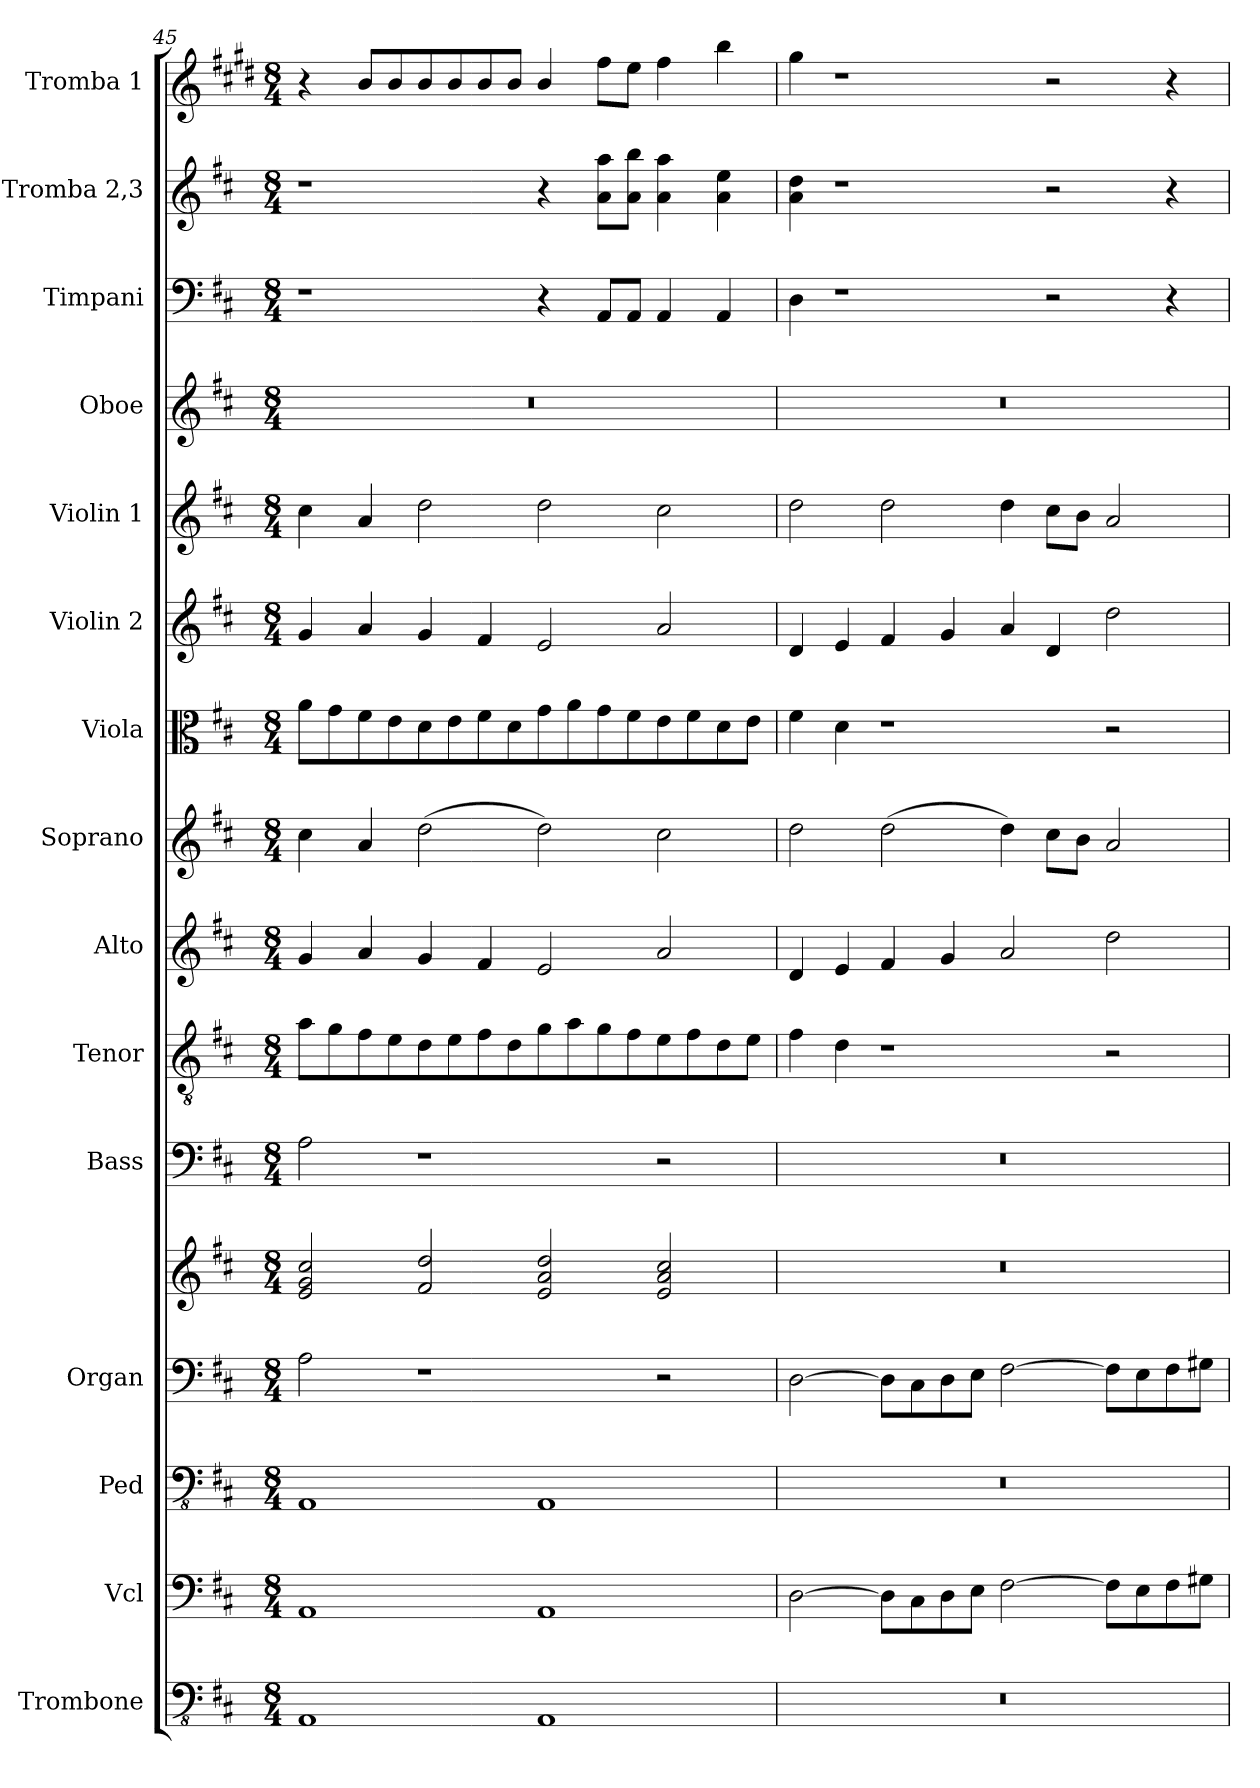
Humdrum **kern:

**kern	**kern	**kern	**kern	**kern	**kern	**kern	**kern	**kern	**kern	**kern	**kern	**kern	**kern	**kern	**kern
*part15	*part14	*part13	*part12	*part12	*part11	*part10	*part9	*part8	*part7	*part6	*part5	*part4	*part3	*part2	*part1
*staff16	*staff15	*staff14	*staff13	*staff12	*staff11	*staff10	*staff9	*staff8	*staff7	*staff6	*staff5	*staff4	*staff3	*staff2	*staff1
*I"Trombone	*I"Vcl	*I"Ped	*I"Organ	*	*I"Bass	*I"Tenor	*I"Alto	*I"Soprano	*I"Viola	*I"Violin 2	*I"Violin 1	*I"Oboe	*I"Timpani	*I"Tromba 2,3	*I"Tromba 1
*I'Trb	*	*	*	*	*	*	*	*I'S	*	*	*	*I'Ob	*I'Timp	*	*
*clefFv4	*clefF4	*clefFv4	*clefF4	*clefG2	*clefF4	*clefGv2	*clefG2	*clefG2	*clefC3	*clefG2	*clefG2	*clefG2	*clefF4	*clefG2	*clefG2
*	*	*	*	*	*	*	*	*	*	*	*	*	*	*	*ITrd1c2
*k[f#c#]	*k[f#c#]	*k[f#c#]	*k[f#c#]	*k[f#c#]	*k[f#c#]	*k[f#c#]	*k[f#c#]	*k[f#c#]	*k[f#c#]	*k[f#c#]	*k[f#c#]	*k[f#c#]	*k[f#c#]	*k[f#c#]	*k[f#c#]
*M8/4	*M8/4	*M8/4	*M8/4	*M8/4	*M8/4	*M8/4	*M8/4	*M8/4	*M8/4	*M8/4	*M8/4	*M8/4	*M8/4	*M8/4	*M8/4
=45	=45	=45	=45	=45	=45	=45	=45	=45	=45	=45	=45	=45	=45	=45	=45
1AAA	1AA	1AAA	2A\	2e/ 2g/ 2cc#/	2A\	8a\L	4g/	4cc#\	8a\L	4g/	4cc#\	0r	1r	1r	4r
.	.	.	.	.	.	8g\	.	.	8g\	.	.	.	.	.	.
.	.	.	.	.	.	8f#\	4a/	4a/	8f#\	4a/	4a/	.	.	.	8a/L
.	.	.	.	.	.	8e\	.	.	8e\	.	.	.	.	.	8a/
.	.	.	1r	2f#/ 2dd/	1r	8d\	4g/	(2dd\	8d\	4g/	2dd\	.	.	.	8a/
.	.	.	.	.	.	8e\	.	.	8e\	.	.	.	.	.	8a/
.	.	.	.	.	.	8f#\	4f#/	.	8f#\	4f#/	.	.	.	.	8a/
.	.	.	.	.	.	8d\	.	.	8d\	.	.	.	.	.	8a/J
1AAA	1AA	1AAA	.	2e/ 2a/ 2dd/	.	8g\	2e/	2dd\)	8g\	2e/	2dd\	.	4r	4r	4a/
.	.	.	.	.	.	8a\	.	.	8a\	.	.	.	.	.	.
.	.	.	.	.	.	8g\	.	.	8g\	.	.	.	8AA/L	8a\ 8aa\L	8ee\L
.	.	.	.	.	.	8f#\	.	.	8f#\	.	.	.	8AA/J	8a\ 8bb\J	8dd\J
.	.	.	2r	2e/ 2a/ 2cc#/	2r	8e\	2a/	2cc#\	8e\	2a/	2cc#\	.	4AA/	4a\ 4aa\	4ee\
.	.	.	.	.	.	8f#\	.	.	8f#\	.	.	.	.	.	.
.	.	.	.	.	.	8d\	.	.	8d\	.	.	.	4AA/	4a\ 4ee\	4aa\
.	.	.	.	.	.	8e\J	.	.	8e\J	.	.	.	.	.	.
!!LO:PB:g=z
=46	=46	=46	=46	=46	=46	=46	=46	=46	=46	=46	=46	=46	=46	=46	=46
0r	[2D\	0r	[2D\	0r	0r	4f#\	4d/	2dd\	4f#\	4d/	2dd\	0r	4D\	4a\ 4dd\	4ff#\
.	.	.	.	.	.	4d\	4e/	.	4d\	4e/	.	.	1r	1r	1r
.	8D\L]	.	8D\L]	.	.	1r	4f#/	(2dd\	1r	4f#/	2dd\	.	.	.	.
.	8C#\	.	8C#\	.	.	.	.	.	.	.	.	.	.	.	.
.	8D\	.	8D\	.	.	.	4g/	.	.	4g/	.	.	.	.	.
.	8E\J	.	8E\J	.	.	.	.	.	.	.	.	.	.	.	.
.	[2F#\	.	[2F#\	.	.	.	2a/	4dd\)	.	4a/	4dd\	.	.	.	.
.	.	.	.	.	.	.	.	8cc#\L	.	4d/	8cc#\L	.	2r	2r	2r
.	.	.	.	.	.	.	.	8b\J	.	.	8b\J	.	.	.	.
.	8F#\L]	.	8F#\L]	.	.	2r	2dd\	2a/	2r	2dd\	2a/	.	.	.	.
.	8E\	.	8E\	.	.	.	.	.	.	.	.	.	.	.	.
.	8F#\	.	8F#\	.	.	.	.	.	.	.	.	.	4r	4r	4r
.	8G#X\J	.	8G#X\J	.	.	.	.	.	.	.	.	.	.	.	.
=	=	=	=	=	=	=	=	=	=	=	=	=	=	=	=
*-	*-	*-	*-	*-	*-	*-	*-	*-	*-	*-	*-	*-	*-	*-	*-
